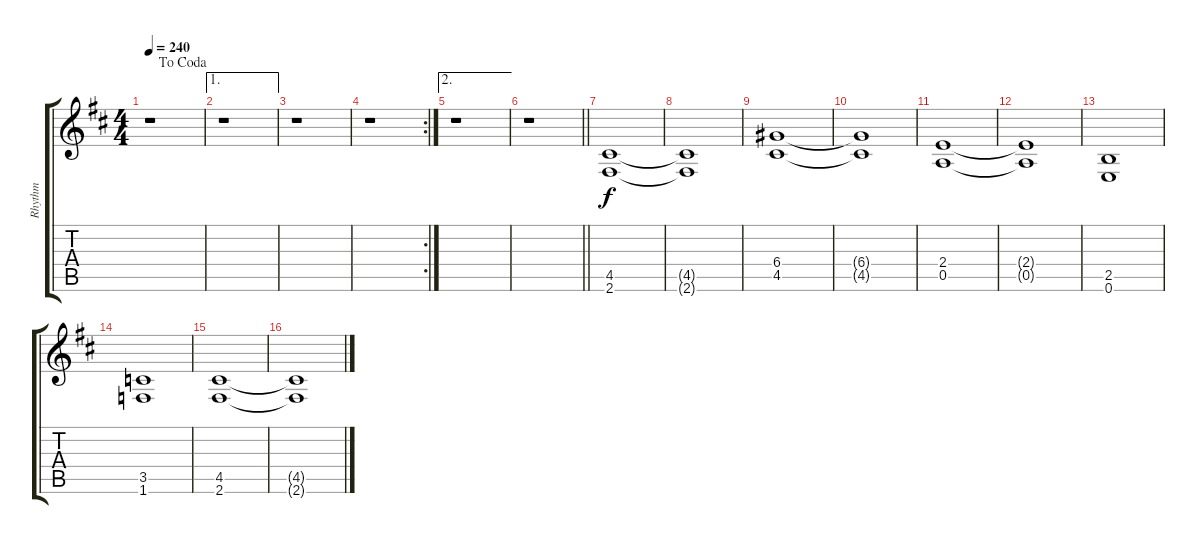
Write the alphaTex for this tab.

\track ("Rhythm" "Rhythm") {instrument overdrivenguitar}
\staff {score tabs}
\tuning (E4 B3 G3 D3 A2 E2) {hide}
\ts (4 4)
\jump dacoda
\tempo 240
\clef g2
\ks d
r.1{dy f} |
\ae 1
r.1 |
r.1 |
\rc 2
r.1 |
\ae 2
r.1 |
\barLineRight lightlight
r.1 |
(4.5 2.6).1 |
(4.5{t} 2.6{t}).1 |
(6.4 4.5).1 |
(6.4{t} 4.5{t}).1 |
(2.4 0.5).1 |
(2.4{t} 0.5{t}).1 |
(2.5 0.6).1 |
(3.5 1.6).1 |
(4.5 2.6).1 |
(4.5{t} 2.6{t}).1
